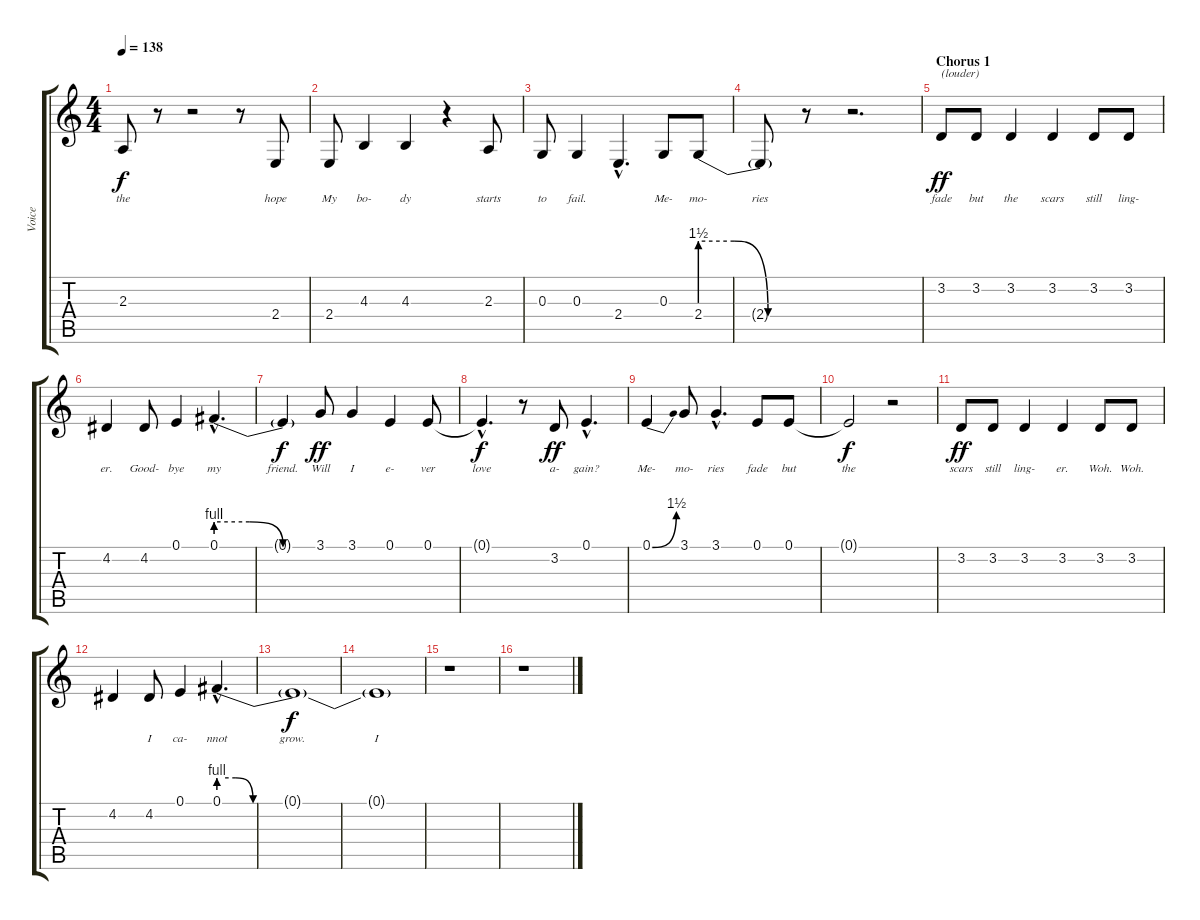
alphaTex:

\track ("Voice" "Voice") {instrument clarinet}
\staff {score tabs}
\tuning (E4 B3 G3 D3 A2 E2) {hide}
\ts (4 4)
\tempo 138
\clef g2
\ks c
2.3{t}.8{lyrics (0 "the") lyrics (1 "") lyrics (2 "") lyrics (3 "") lyrics (4 "") dy f} r.8 r.2 r.8 2.4.8{lyrics (0 "hope") lyrics (1 "") lyrics (2 "") lyrics (3 "") lyrics (4 "")} |
2.4.8{lyrics (0 "My") lyrics (1 "") lyrics (2 "") lyrics (3 "") lyrics (4 "")} 4.3.4{lyrics (0 "bo-") lyrics (1 "") lyrics (2 "") lyrics (3 "") lyrics (4 "")} 4.3.4{lyrics (0 "dy") lyrics (1 "") lyrics (2 "") lyrics (3 "") lyrics (4 "")} r.4 2.3.8{lyrics (0 "starts") lyrics (1 "") lyrics (2 "") lyrics (3 "") lyrics (4 "")} |
0.3.8{lyrics (0 "to") lyrics (1 "") lyrics (2 "") lyrics (3 "") lyrics (4 "")} 0.3.4{lyrics (0 "fail.") lyrics (1 "") lyrics (2 "") lyrics (3 "") lyrics (4 "")} 2.4{hac}.4{d lyrics (0 "") lyrics (1 "") lyrics (2 "") lyrics (3 "") lyrics (4 "")} 0.3.8{lyrics (0 "Me-") lyrics (1 "") lyrics (2 "") lyrics (3 "") lyrics (4 "")} 2.4{be (custom 0 6 20 6 40 0 60 0)}.8{lyrics (0 "mo-") lyrics (1 "") lyrics (2 "") lyrics (3 "") lyrics (4 "")} |
2.4{t}.8{lyrics (0 "ries") lyrics (1 "") lyrics (2 "") lyrics (3 "") lyrics (4 "")} r.8 r.2{d} |
\section ("" "Chorus 1")
3.2.8{txt "(louder)" lyrics (0 "fade") lyrics (1 "") lyrics (2 "") lyrics (3 "") lyrics (4 "") dy ff} 3.2.8{lyrics (0 "but") lyrics (1 "") lyrics (2 "") lyrics (3 "") lyrics (4 "")} 3.2.4{lyrics (0 "the") lyrics (1 "") lyrics (2 "") lyrics (3 "") lyrics (4 "")} 3.2.4{lyrics (0 "scars") lyrics (1 "") lyrics (2 "") lyrics (3 "") lyrics (4 "")} 3.2.8{lyrics (0 "still") lyrics (1 "") lyrics (2 "") lyrics (3 "") lyrics (4 "")} 3.2.8{lyrics (0 "ling-") lyrics (1 "") lyrics (2 "") lyrics (3 "") lyrics (4 "")} |
4.2.4{lyrics (0 "er.") lyrics (1 "") lyrics (2 "") lyrics (3 "") lyrics (4 "")} 4.2.8{lyrics (0 "Good-") lyrics (1 "") lyrics (2 "") lyrics (3 "") lyrics (4 "")} 0.1.4{lyrics (0 "bye") lyrics (1 "") lyrics (2 "") lyrics (3 "") lyrics (4 "")} 0.1{be (custom 0 4 20 4 40 0 60 0) hac}.4{d lyrics (0 "my") lyrics (1 "") lyrics (2 "") lyrics (3 "") lyrics (4 "")} |
0.1{t}.4{lyrics (0 "friend.") lyrics (1 "") lyrics (2 "") lyrics (3 "") lyrics (4 "") dy f} 3.1.8{lyrics (0 "Will") lyrics (1 "") lyrics (2 "") lyrics (3 "") lyrics (4 "") dy ff} 3.1.4{lyrics (0 "I") lyrics (1 "") lyrics (2 "") lyrics (3 "") lyrics (4 "")} 0.1.4{lyrics (0 "e-") lyrics (1 "") lyrics (2 "") lyrics (3 "") lyrics (4 "")} 0.1.8{lyrics (0 "ver") lyrics (1 "") lyrics (2 "") lyrics (3 "") lyrics (4 "")} |
0.1{hac t}.4{d lyrics (0 "love") lyrics (1 "") lyrics (2 "") lyrics (3 "") lyrics (4 "") dy f} r.8 3.2.8{lyrics (0 "a-") lyrics (1 "") lyrics (2 "") lyrics (3 "") lyrics (4 "") dy ff} 0.1{hac}.4{d lyrics (0 "gain?") lyrics (1 "") lyrics (2 "") lyrics (3 "") lyrics (4 "")} |
0.1{be (bend 0 0 60 6)}.4{lyrics (0 "Me-") lyrics (1 "") lyrics (2 "") lyrics (3 "") lyrics (4 "")} 3.1.8{lyrics (0 "mo-") lyrics (1 "") lyrics (2 "") lyrics (3 "") lyrics (4 "")} 3.1{hac}.4{d lyrics (0 "ries") lyrics (1 "") lyrics (2 "") lyrics (3 "") lyrics (4 "")} 0.1.8{lyrics (0 "fade") lyrics (1 "") lyrics (2 "") lyrics (3 "") lyrics (4 "")} 0.1.8{lyrics (0 "but") lyrics (1 "") lyrics (2 "") lyrics (3 "") lyrics (4 "")} |
0.1{t}.2{lyrics (0 "the") lyrics (1 "") lyrics (2 "") lyrics (3 "") lyrics (4 "") dy f} r.2 |
3.2.8{lyrics (0 "scars") lyrics (1 "") lyrics (2 "") lyrics (3 "") lyrics (4 "") dy ff} 3.2.8{lyrics (0 "still") lyrics (1 "") lyrics (2 "") lyrics (3 "") lyrics (4 "")} 3.2.4{lyrics (0 "ling-") lyrics (1 "") lyrics (2 "") lyrics (3 "") lyrics (4 "")} 3.2.4{lyrics (0 "er.") lyrics (1 "") lyrics (2 "") lyrics (3 "") lyrics (4 "")} 3.2.8{lyrics (0 "Woh.") lyrics (1 "") lyrics (2 "") lyrics (3 "") lyrics (4 "")} 3.2.8{lyrics (0 "Woh.") lyrics (1 "") lyrics (2 "") lyrics (3 "") lyrics (4 "")} |
4.2.4{lyrics (0 "") lyrics (1 "") lyrics (2 "") lyrics (3 "") lyrics (4 "")} 4.2.8{lyrics (0 "I") lyrics (1 "") lyrics (2 "") lyrics (3 "") lyrics (4 "")} 0.1.4{lyrics (0 "ca-") lyrics (1 "") lyrics (2 "") lyrics (3 "") lyrics (4 "")} 0.1{be (custom 0 4 5 4 10 0 60 0) hac}.4{d lyrics (0 "nnot") lyrics (1 "") lyrics (2 "") lyrics (3 "") lyrics (4 "")} |
0.1{t}.1{lyrics (0 "grow.") lyrics (1 "") lyrics (2 "") lyrics (3 "") lyrics (4 "") dy f} |
0.1{t}.1{lyrics (0 "I") lyrics (1 "") lyrics (2 "") lyrics (3 "") lyrics (4 "")} |
r.1 |
r.1
